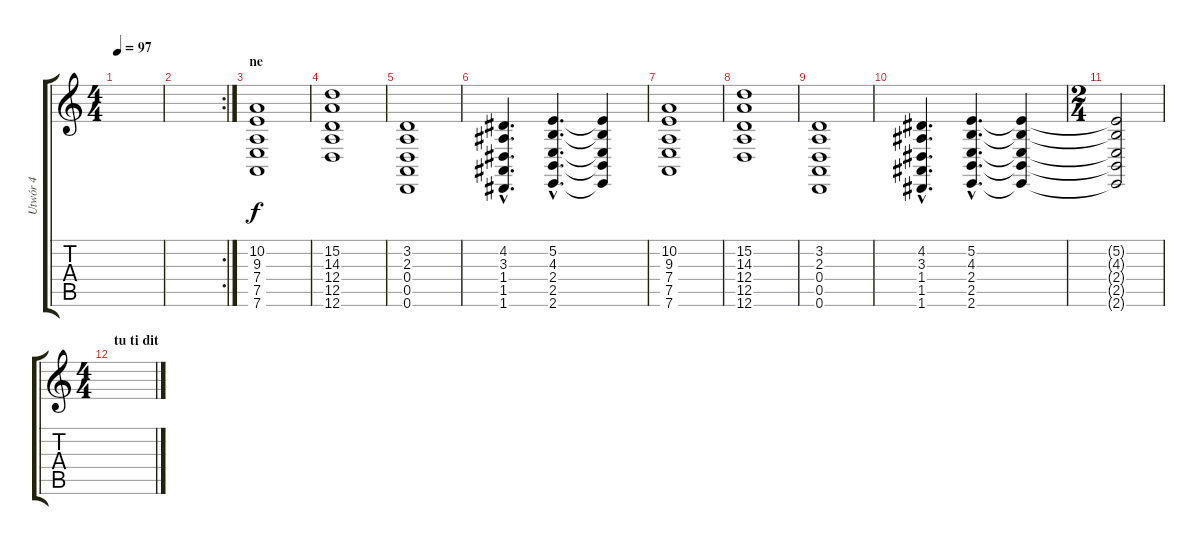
\track ("Utwór 4" "Utwór 4") {instrument stringensemble1}
\staff {score tabs}
\tuning (E4 B3 G3 D3 A2 D2) {hide}
\ts (4 4)
\tempo 97
\clef g2
\ks c
|
\rc 2
|
\section ("" "ne")
(10.2 9.3 7.4 7.5 7.6).1 |
(15.2 14.3 12.4 12.5 12.6).1 |
(3.2 2.3 0.4 0.5 0.6).1 |
(4.2{hac} 3.3{hac} 1.4{hac} 1.5{hac} 1.6{hac}).4{d} (5.2{hac} 4.3{hac} 2.4{hac} 2.5{hac} 2.6{hac}).4{d} (5.2{t} 4.3{t} 2.4{t} 2.5{t} 2.6{t}).4 |
(10.2 9.3 7.4 7.5 7.6).1 |
(15.2 14.3 12.4 12.5 12.6).1 |
(3.2 2.3 0.4 0.5 0.6).1 |
(4.2{hac} 3.3{hac} 1.4{hac} 1.5{hac} 1.6{hac}).4{d} (5.2{hac} 4.3{hac} 2.4{hac} 2.5{hac} 2.6{hac}).4{d} (5.2{t} 4.3{t} 2.4{t} 2.5{t} 2.6{t}).4 |
\ts (2 4)
(5.2{t} 4.3{t} 2.4{t} 2.5{t} 2.6{t}).2 |
\ts (4 4)
\section ("" "tu ti dit")
